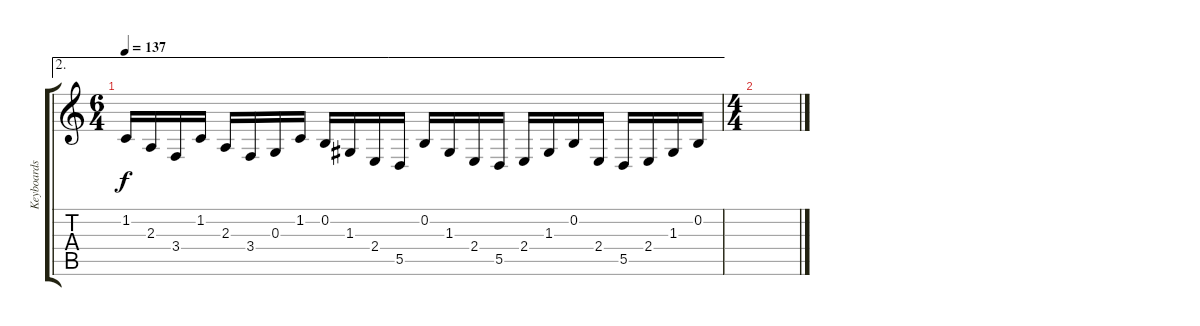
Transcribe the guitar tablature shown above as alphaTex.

\track ("Keyboards 2" "Keyboards ") {instrument harpsichord}
\staff {score tabs}
\tuning (E4 B3 G3 D3 A2 E2) {hide}
\ae 2
\ts (6 4)
\tempo 137
\clef g2
\ks c
1.2.16{dy f} 2.3.16 3.4.16 1.2.16 2.3.16 3.4.16 0.3.16 1.2.16 0.2.16 1.3.16 2.4.16 5.5.16 0.2.16 1.3.16 2.4.16 5.5.16 2.4.16 1.3.16 0.2.16 2.4.16 5.5.16 2.4.16 1.3.16 0.2.16 |
\ts (4 4)
